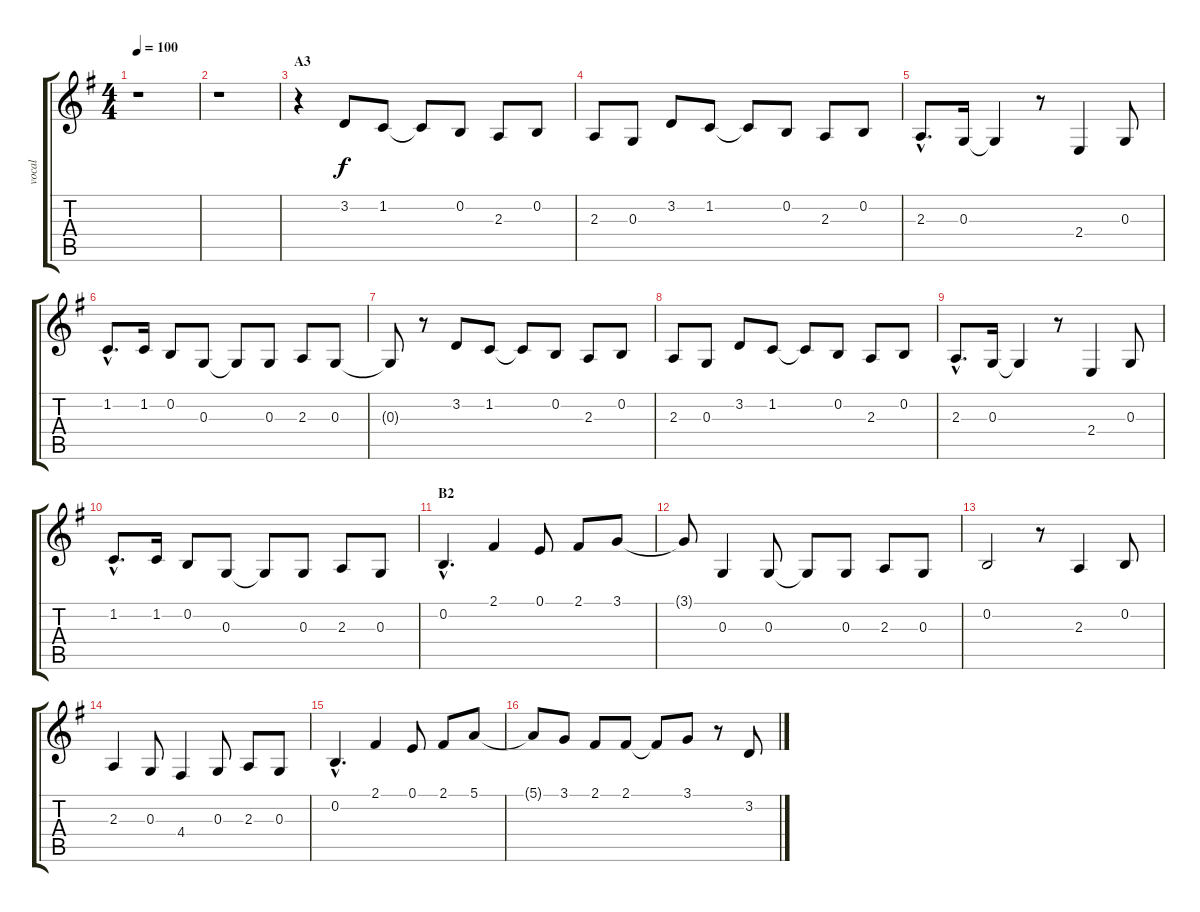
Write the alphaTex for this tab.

\track ("vocal" "vocal") {instrument flute}
\staff {score tabs}
\tuning (E4 B3 G3 D3 A2 E2) {hide}
\ts (4 4)
\tempo 100
\clef g2
\ks g
r.1{dy f} |
r.1 |
\section ("" "A3")
r.4 3.2.8 1.2.8 1.2{t}.8 0.2.8 2.3.8 0.2.8 |
2.3.8 0.3.8 3.2.8 1.2.8 1.2{t}.8 0.2.8 2.3.8 0.2.8 |
2.3{hac}.8{d} 0.3.16 0.3{t}.4 r.8 2.4.4 0.3.8 |
1.2{hac}.8{d} 1.2.16 0.2.8 0.3.8 0.3{t}.8 0.3.8 2.3.8 0.3.8 |
0.3{t}.8 r.8 3.2.8 1.2.8 1.2{t}.8 0.2.8 2.3.8 0.2.8 |
2.3.8 0.3.8 3.2.8 1.2.8 1.2{t}.8 0.2.8 2.3.8 0.2.8 |
2.3{hac}.8{d} 0.3.16 0.3{t}.4 r.8 2.4.4 0.3.8 |
1.2{hac}.8{d} 1.2.16 0.2.8 0.3.8 0.3{t}.8 0.3.8 2.3.8 0.3.8 |
\section ("" "B2")
0.2{hac}.4{d} 2.1.4 0.1.8 2.1.8 3.1.8 |
3.1{t}.8 0.3.4 0.3.8 0.3{t}.8 0.3.8 2.3.8 0.3.8 |
0.2.2 r.8 2.3.4 0.2.8 |
2.3.4 0.3.8 4.4.4 0.3.8 2.3.8 0.3.8 |
0.2{hac}.4{d} 2.1.4 0.1.8 2.1.8 5.1.8 |
5.1{t}.8 3.1.8 2.1.8 2.1.8 2.1{t}.8 3.1.8 r.8 3.2.8
